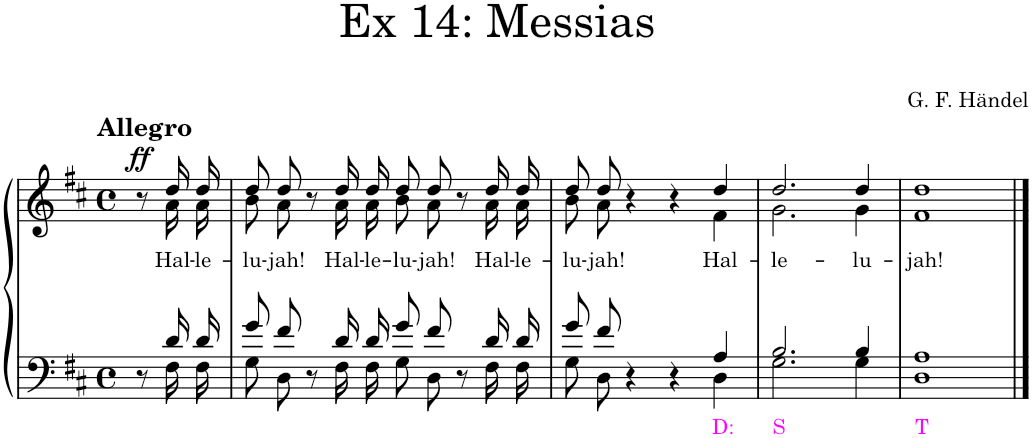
**kern	**text	**kern	**text	**dynam
*part1	*part1	*part1	*part1	*part1
*staff2	*staff2	*staff1	*staff1	*staff1/2
*I"Piano	*	*	*	*
*I'Pno.	*	*	*	*
*clefF4	*	*clefG2	*	*
*k[f#c#]	*	*k[f#c#]	*	*
*M4/4	*	*M4/4	*	*
*met(c)	*	*met(c)	*	*
=	=	=	=	=
*^	*	*^	*	*
!	!	!	!LO:TX:a:B:t=Allegro	!	!	!
!	!	!	!	!	!	!LO:DY:a
8r	8ryy	.	8r	8ryy	.	ff
!	!	!	!	!	!LO:LY:b	!
16d/LL	16F#\LL	.	16dd/LL	16a\LL	Hal-	.
!	!	!	!	!	!LO:LY:b	!
16d/JJ	16F#\JJ	.	16dd/JJ	16a\JJ	-le-	.
=1	=1	=1	=1	=1	=1	=1
!	!	!	!	!	!LO:LY:b	!
8g/L	8G\L	.	8dd/L	8b\L	-lu-	.
!	!	!	!	!	!LO:LY:b	!
8f#/J	8D\J	.	8dd/J	8a\J	-jah!	.
8r	8ryy	.	8r	8ryy	.	.
!	!	!	!	!	!LO:LY:b	!
16d/LL	16F#\LL	.	16dd/LL	16a\LL	Hal-	.
!	!	!	!	!	!LO:LY:b	!
16d/JJ	16F#\JJ	.	16dd/JJ	16a\JJ	-le-	.
!	!	!	!	!	!LO:LY:b	!
8g/L	8G\L	.	8dd/L	8b\L	-lu-	.
!	!	!	!	!	!LO:LY:b	!
8f#/J	8D\J	.	8dd/J	8a\J	-jah!	.
8r	8ryy	.	8r	8ryy	.	.
!	!	!	!	!	!LO:LY:b	!
16d/LL	16F#\LL	.	16dd/LL	16a\LL	Hal-	.
!	!	!	!	!	!LO:LY:b	!
16d/JJ	16F#\JJ	.	16dd/JJ	16a\JJ	-le-	.
=2	=2	=2	=2	=2	=2	=2
!	!	!	!	!	!LO:LY:b	!
8g/L	8G\L	.	8dd/L	8b\L	-lu-	.
!	!	!	!	!	!LO:LY:b	!
8f#/J	8D\J	.	8dd/J	8a\J	-jah!	.
4r	4ryy	.	4r	4ryy	.	.
4r	4ryy	.	4r	4ryy	.	.
!	!	!LO:LY:b:color=#FC02FF	!	!	!LO:LY:b	!
4A/	4D\	D:	4dd/	4f#\	Hal-	.
=3	=3	=3	=3	=3	=3	=3
!	!	!LO:LY:b:color=#FC02FF	!	!	!LO:LY:b	!
2.B/	2.G\	S	2.dd/	2.g\	-le-	.
!	!	!	!	!	!LO:LY:b	!
4B/	4G\	.	4dd/	4g\	-lu-	.
=4	=4	=4	=4	=4	=4	=4
!	!	!LO:LY:b:color=#FC02FF	!	!	!LO:LY:b	!
1A	1D	T	1dd	1f#	-jah!	.
*v	*v	*	*	*	*	*
*	*	*v	*v	*	*
==	==	==	==	==
*-	*-	*-	*-	*-
